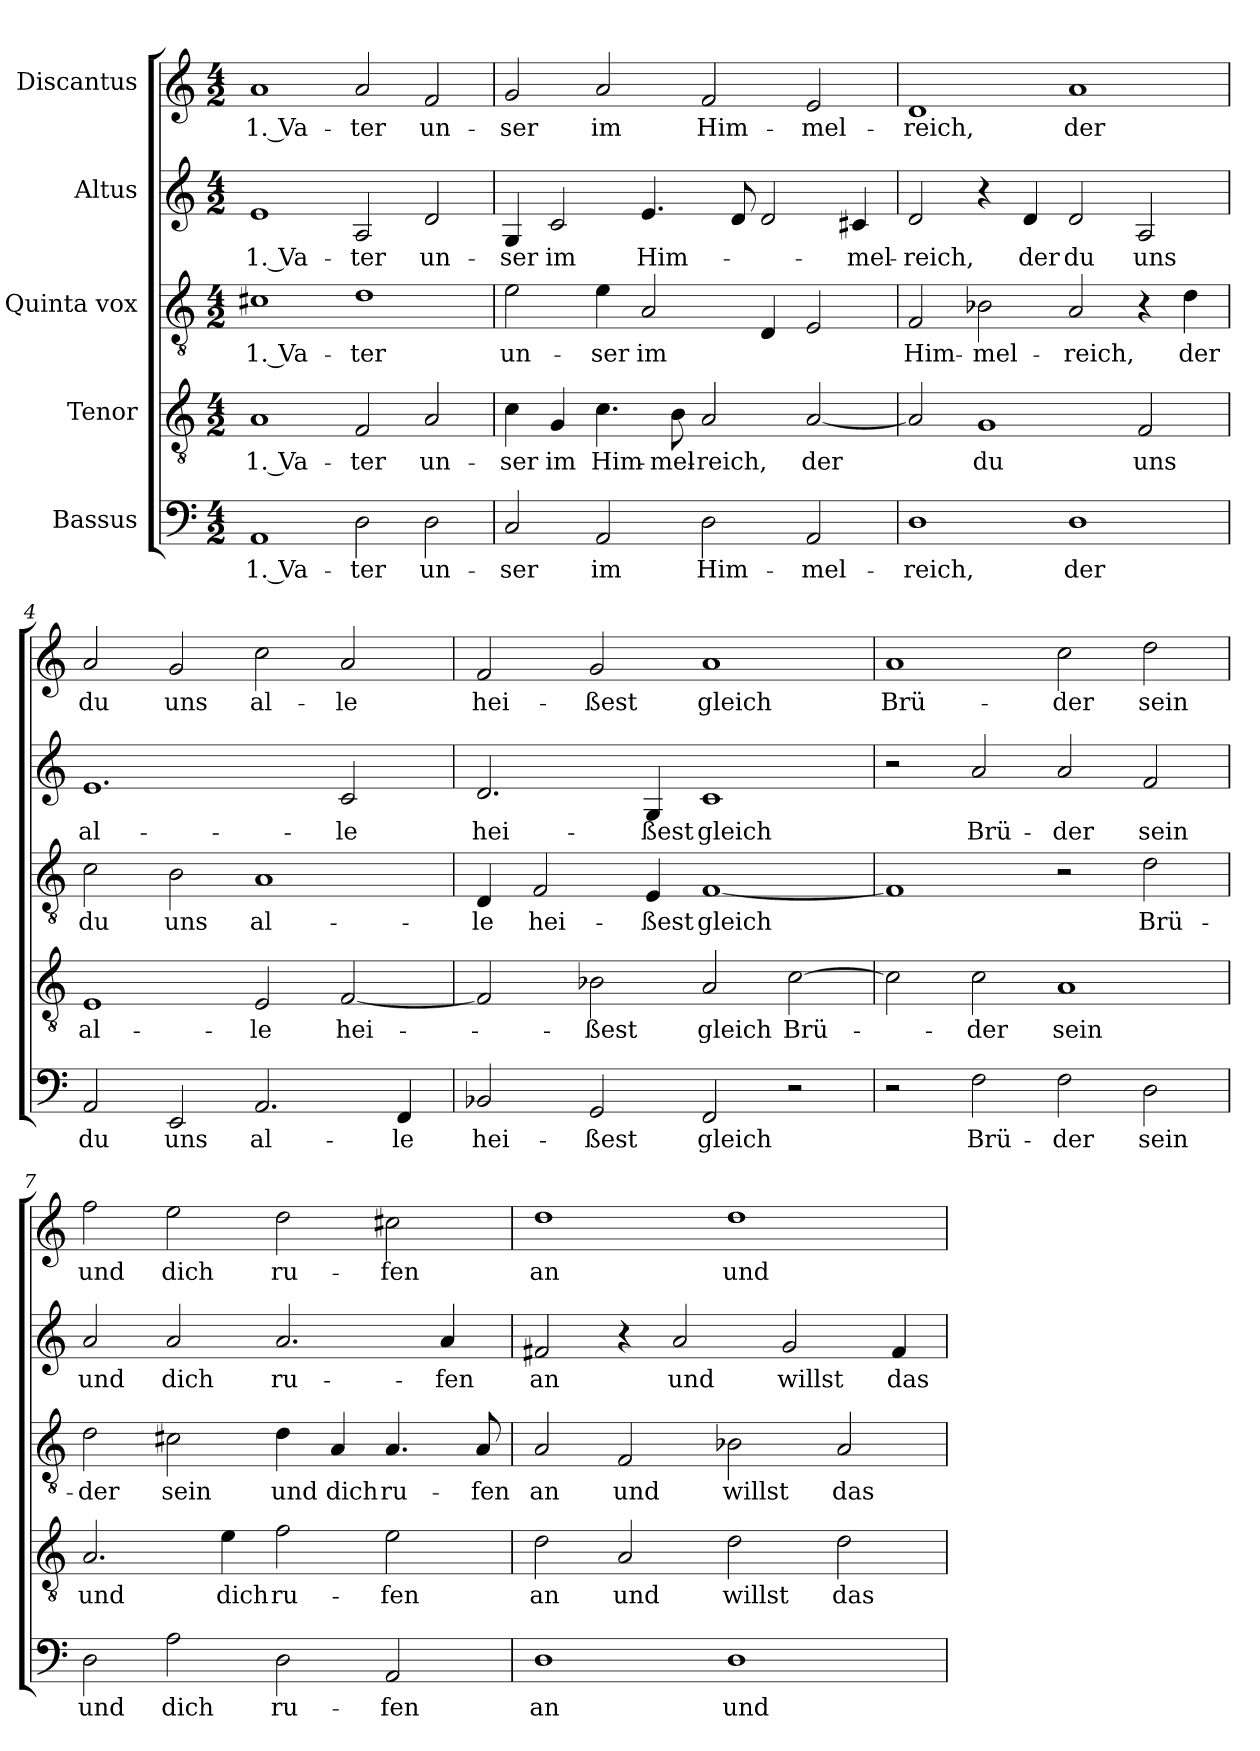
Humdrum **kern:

**kern	**text	**kern	**text	**kern	**text	**kern	**text	**kern	**text
*part5	*part5	*part4	*part4	*part3	*part3	*part2	*part2	*part1	*part1
*staff5	*staff5	*staff4	*staff4	*staff3	*staff3	*staff2	*staff2	*staff1	*staff1
*I"Bassus	*	*I"Tenor	*	*I"Quinta vox	*	*I"Altus	*	*I"Discantus	*
*clefF4	*	*clefGv2	*	*clefGv2	*	*clefG2	*	*clefG2	*
*k[]	*	*k[]	*	*k[]	*	*k[]	*	*k[]	*
*M4/2	*	*M4/2	*	*M4/2	*	*M4/2	*	*M4/2	*
=1	=1	=1	=1	=1	=1	=1	=1	=1	=1
!	!LO:LY:b	!	!LO:LY:b	!	!LO:LY:b	!	!LO:LY:b	!	!LO:LY:b
1AA	1. Va-	1A	1. Va-	1c#X	1. Va-	1e	1. Va-	1a	1. Va-
!	!LO:LY:b	!	!LO:LY:b	!	!LO:LY:b	!	!LO:LY:b	!	!LO:LY:b
2D\	-ter	2F/	-ter	1d	-ter	2A/	-ter	2a/	-ter
!	!LO:LY:b	!	!LO:LY:b	!	!	!	!LO:LY:b	!	!LO:LY:b
2D\	un-	2A/	un-	.	.	2d/	un-	2f/	un-
=2	=2	=2	=2	=2	=2	=2	=2	=2	=2
!	!LO:LY:b	!	!LO:LY:b	!	!LO:LY:b	!	!LO:LY:b	!	!LO:LY:b
2C/	-ser	4c\	-ser	2e\	un-	4G/	-ser	2g/	-ser
!	!	!	!LO:LY:b	!	!	!	!LO:LY:b	!	!
.	.	4G/	im	.	.	2c/	im	.	.
!	!LO:LY:b	!	!LO:LY:b	!	!LO:LY:b	!	!	!	!LO:LY:b
2AA/	im	4.c\	Him-	4e\	-ser	.	.	2a/	im
!	!	!	!	!	!LO:LY:b	!	!LO:LY:b	!	!
.	.	.	.	2A/	im	4.e/	Him-	.	.
!	!	!	!LO:LY:b	!	!	!	!	!	!
.	.	8B\	-mel-	.	.	.	.	.	.
!	!LO:LY:b	!	!LO:LY:b	!	!	!	!	!	!LO:LY:b
2D\	Him-	2A/	-reich,	.	.	.	.	2f/	Him-
.	.	.	.	.	.	8d/	.	.	.
.	.	.	.	4D/	.	2d/	.	.	.
!	!LO:LY:b	!	!LO:LY:b	!	!	!	!	!	!LO:LY:b
2AA/	-mel-	[2A	der	2E/	.	.	.	2e/	-mel-
!	!	!	!	!	!	!	!LO:LY:b	!	!
.	.	.	.	.	.	4c#X/	-mel-	.	.
=3	=3	=3	=3	=3	=3	=3	=3	=3	=3
!	!LO:LY:b	!	!	!	!LO:LY:b	!	!LO:LY:b	!	!LO:LY:b
1D	-reich,	2A/]	.	2F/	Him-	2d/	-reich,	1d	-reich,
!	!	!	!LO:LY:b	!	!LO:LY:b	!	!	!	!
.	.	1G	du	2B-X\	-mel-	4r	.	.	.
!	!	!	!	!	!	!	!LO:LY:b	!	!
.	.	.	.	.	.	4d/	der	.	.
!	!LO:LY:b	!	!	!	!LO:LY:b	!	!LO:LY:b	!	!LO:LY:b
1D	der	.	.	2A/	-reich,	2d/	du	1a	der
!	!	!	!LO:LY:b	!	!	!	!LO:LY:b	!	!
.	.	2F/	uns	4r	.	2A/	uns	.	.
!	!	!	!	!	!LO:LY:b	!	!	!	!
.	.	.	.	4d\	der	.	.	.	.
=4	=4	=4	=4	=4	=4	=4	=4	=4	=4
!	!LO:LY:b	!	!LO:LY:b	!	!LO:LY:b	!	!LO:LY:b	!	!LO:LY:b
2AA/	du	1E	al-	2c\	du	1.e	al-	2a/	du
!	!LO:LY:b	!	!	!	!LO:LY:b	!	!	!	!LO:LY:b
2EE/	uns	.	.	2B\	uns	.	.	2g/	uns
!	!LO:LY:b	!	!LO:LY:b	!	!LO:LY:b	!	!	!	!LO:LY:b
2.AA/	al-	2E/	-le	1A	al-	.	.	2cc\	al-
!	!	!	!LO:LY:b	!	!	!	!LO:LY:b	!	!LO:LY:b
.	.	[2F	hei-	.	.	2c/	-le	2a/	-le
!	!LO:LY:b	!	!	!	!	!	!	!	!
4FF/	-le	.	.	.	.	.	.	.	.
!!LO:LB:g=z
=5	=5	=5	=5	=5	=5	=5	=5	=5	=5
!	!LO:LY:b	!	!	!	!LO:LY:b	!	!LO:LY:b	!	!LO:LY:b
2BB-X/	hei-	2F/]	.	4D/	-le	2.d/	hei-	2f/	hei-
!	!	!	!	!	!LO:LY:b	!	!	!	!
.	.	.	.	2F/	hei-	.	.	.	.
!	!LO:LY:b	!	!LO:LY:b	!	!	!	!	!	!LO:LY:b
2GG/	-ßest	2B-X\	-ßest	.	.	.	.	2g/	-ßest
!	!	!	!	!	!LO:LY:b	!	!LO:LY:b	!	!
.	.	.	.	4E/	-ßest	4G/	-ßest	.	.
!	!LO:LY:b	!	!LO:LY:b	!	!LO:LY:b	!	!LO:LY:b	!	!LO:LY:b
2FF/	gleich	2A/	gleich	[1F	gleich	1c	gleich	1a	gleich
!	!	!	!LO:LY:b	!	!	!	!	!	!
2r	.	[2c	Brü-	.	.	.	.	.	.
=6	=6	=6	=6	=6	=6	=6	=6	=6	=6
!	!	!	!	!	!	!	!	!	!LO:LY:b
2r	.	2c\]	.	1F]	.	2r	.	1a	Brü-
!	!LO:LY:b	!	!LO:LY:b	!	!	!	!LO:LY:b	!	!
2F\	Brü-	2c\	-der	.	.	2a/	Brü-	.	.
!	!LO:LY:b	!	!LO:LY:b	!	!	!	!LO:LY:b	!	!LO:LY:b
2F\	-der	1A	sein	2r	.	2a/	-der	2cc\	-der
!	!LO:LY:b	!	!	!	!LO:LY:b	!	!LO:LY:b	!	!LO:LY:b
2D\	sein	.	.	2d\	Brü-	2f/	sein	2dd\	sein
=7	=7	=7	=7	=7	=7	=7	=7	=7	=7
!	!LO:LY:b	!	!LO:LY:b	!	!LO:LY:b	!	!LO:LY:b	!	!LO:LY:b
2D\	und	2.A/	und	2d\	-der	2a/	und	2ff\	und
!	!LO:LY:b	!	!	!	!LO:LY:b	!	!LO:LY:b	!	!LO:LY:b
2A\	dich	.	.	2c#X\	sein	2a/	dich	2ee\	dich
!	!	!	!LO:LY:b	!	!	!	!	!	!
.	.	4e\	dich	.	.	.	.	.	.
!	!LO:LY:b	!	!LO:LY:b	!	!LO:LY:b	!	!LO:LY:b	!	!LO:LY:b
2D\	ru-	2f\	ru-	4d\	und	2.a/	ru-	2dd\	ru-
!	!	!	!	!	!LO:LY:b	!	!	!	!
.	.	.	.	4A/	dich	.	.	.	.
!	!LO:LY:b	!	!LO:LY:b	!	!LO:LY:b	!	!	!	!LO:LY:b
2AA/	-fen	2e\	-fen	4.A/	ru-	.	.	2cc#X\	-fen
!	!	!	!	!	!	!	!LO:LY:b	!	!
.	.	.	.	.	.	4a/	-fen	.	.
!	!	!	!	!	!LO:LY:b	!	!	!	!
.	.	.	.	8A/	-fen	.	.	.	.
=8	=8	=8	=8	=8	=8	=8	=8	=8	=8
!	!LO:LY:b	!	!LO:LY:b	!	!LO:LY:b	!	!LO:LY:b	!	!LO:LY:b
1D	an	2d\	an	2A/	an	2f#X/	an	1dd	an
!	!	!	!LO:LY:b	!	!LO:LY:b	!	!	!	!
.	.	2A/	und	2F/	und	4r	.	.	.
!	!	!	!	!	!	!	!LO:LY:b	!	!
.	.	.	.	.	.	2a/	und	.	.
!	!LO:LY:b	!	!LO:LY:b	!	!LO:LY:b	!	!	!	!LO:LY:b
1D	und	2d\	willst	2B-X\	willst	.	.	1dd	und
!	!	!	!	!	!	!	!LO:LY:b	!	!
.	.	.	.	.	.	2g/	willst	.	.
!	!	!	!LO:LY:b	!	!LO:LY:b	!	!	!	!
.	.	2d\	das	2A/	das	.	.	.	.
!	!	!	!	!	!	!	!LO:LY:b	!	!
.	.	.	.	.	.	4f#/	das	.	.
=	=	=	=	=	=	=	=	=	=
*-	*-	*-	*-	*-	*-	*-	*-	*-	*-
